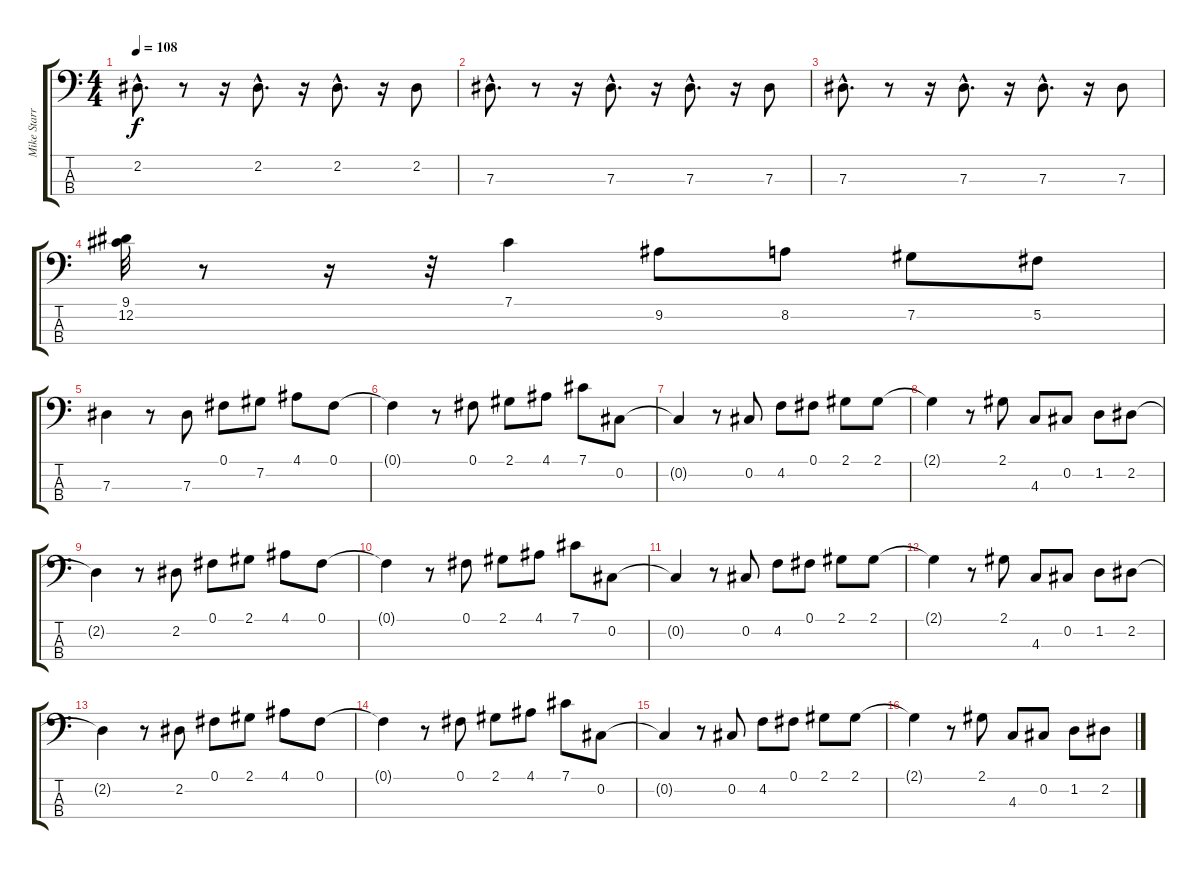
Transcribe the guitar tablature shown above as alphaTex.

\track ("Mike Starr" "Mike Starr") {instrument fretlessbass}
\staff {score tabs}
\tuning (Gb2 Db2 Ab1 Eb1) {hide}
\ts (4 4)
\tempo 108
\clef f4
\ks c
2.2{hac}.8{d dy f} r.8 r.16 2.2{hac}.8{d} r.16 2.2{hac}.8{d} r.16 2.2.8 |
7.3{hac}.8{d} r.8 r.16 7.3{hac}.8{d} r.16 7.3{hac}.8{d} r.16 7.3.8 |
7.3{hac}.8{d} r.8 r.16 7.3{hac}.8{d} r.16 7.3{hac}.8{d} r.16 7.3.8 |
(9.1 12.2).32 r.8 r.16 r.32 7.1.4 9.2.8 8.2.8 7.2.8 5.2.8 |
7.3.4 r.8 7.3.8 0.1.8 7.2.8 4.1.8 0.1.8 |
0.1{t}.4 r.8 0.1.8 2.1.8 4.1.8 7.1.8 0.2.8 |
0.2{t}.4 r.8 0.2.8 4.2.8 0.1.8 2.1.8 2.1.8 |
2.1{t}.4 r.8 2.1.8 4.3.8 0.2.8 1.2.8 2.2.8 |
2.2{t}.4 r.8 2.2.8 0.1.8 2.1.8 4.1.8 0.1.8 |
0.1{t}.4 r.8 0.1.8 2.1.8 4.1.8 7.1.8 0.2.8 |
0.2{t}.4 r.8 0.2.8 4.2.8 0.1.8 2.1.8 2.1.8 |
2.1{t}.4 r.8 2.1.8 4.3.8 0.2.8 1.2.8 2.2.8 |
2.2{t}.4 r.8 2.2.8 0.1.8 2.1.8 4.1.8 0.1.8 |
0.1{t}.4 r.8 0.1.8 2.1.8 4.1.8 7.1.8 0.2.8 |
0.2{t}.4 r.8 0.2.8 4.2.8 0.1.8 2.1.8 2.1.8 |
2.1{t}.4 r.8 2.1.8 4.3.8 0.2.8 1.2.8 2.2.8
